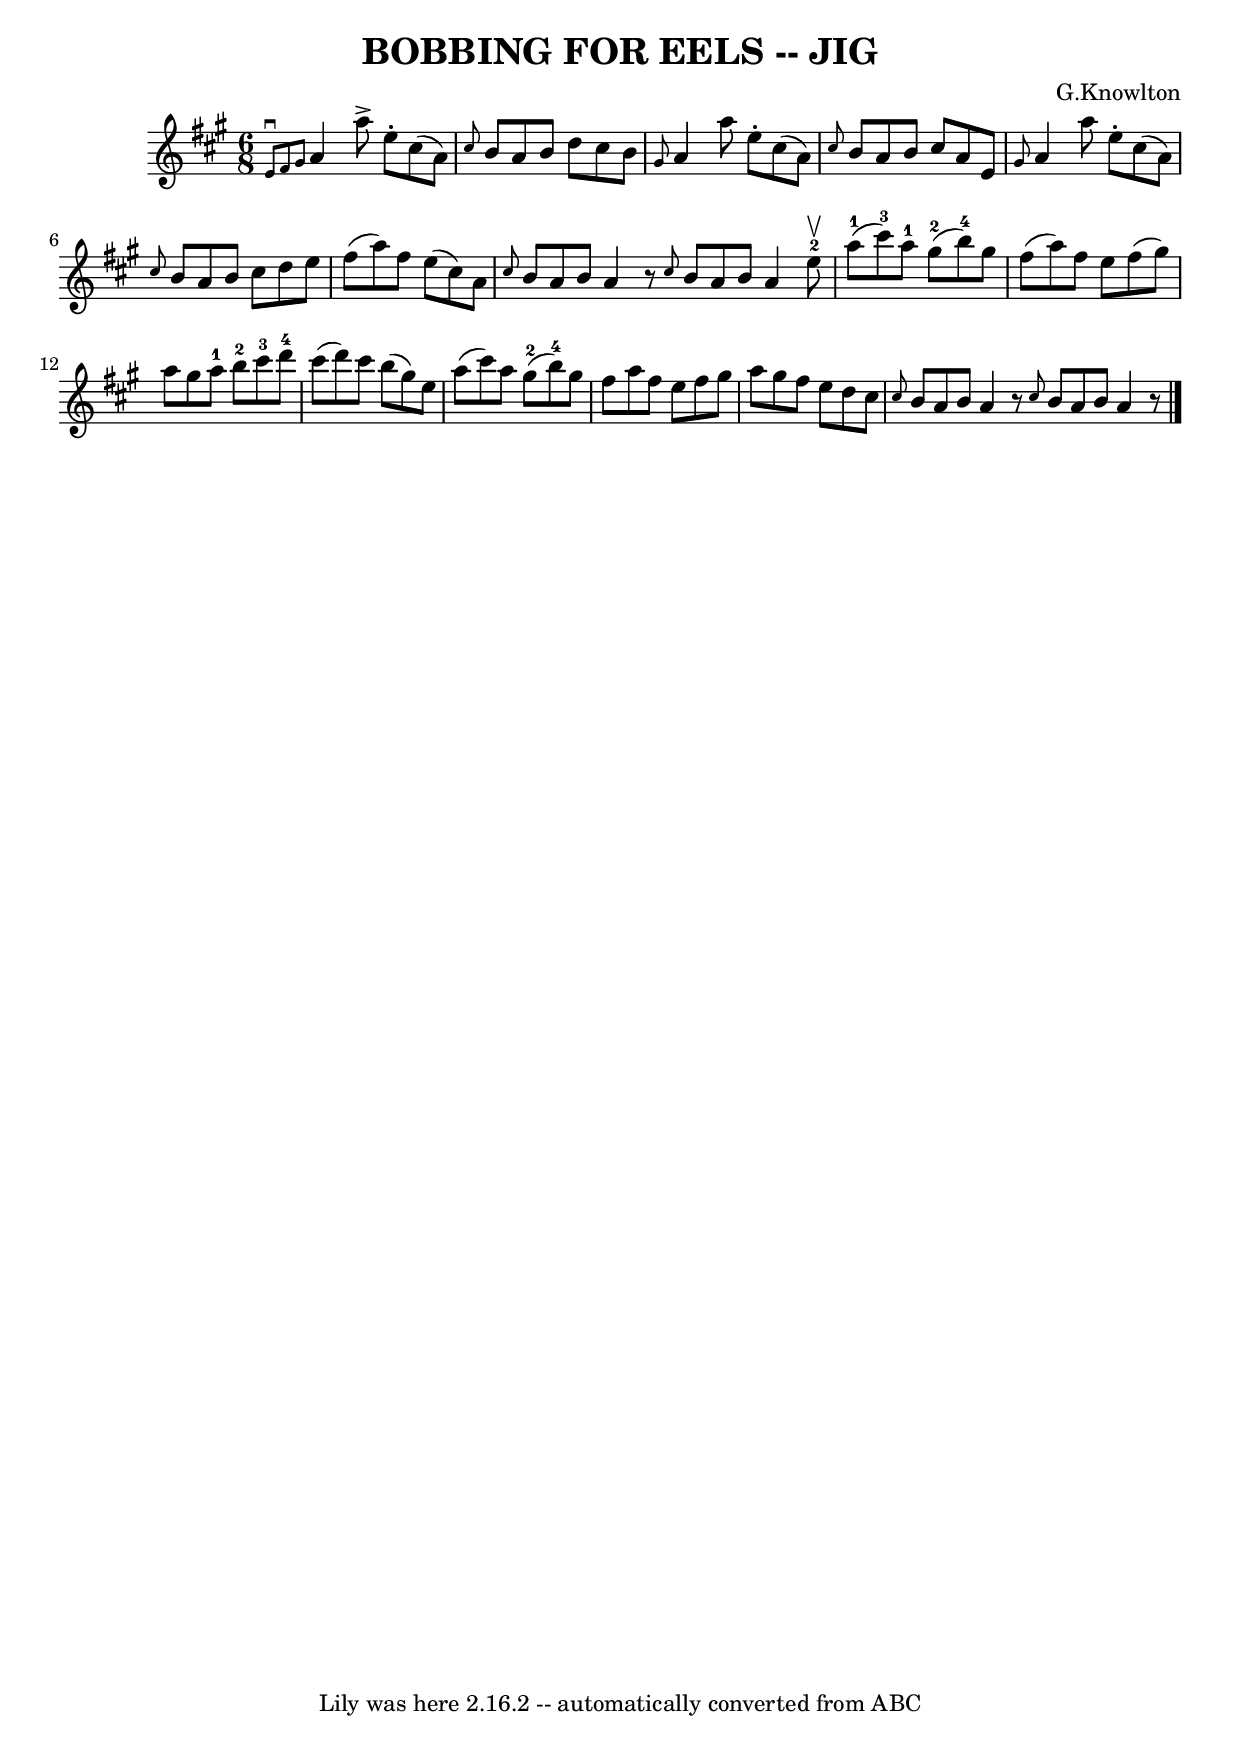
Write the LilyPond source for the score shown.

\version "2.16.2"
\include "Mammoth.ily"
\header {
  %% book = "Ryan's Mammoth Collection of Fiddle Tunes"
  composer = "G.Knowlton"
  crossRefNumber = "1"
  footnotes = ""
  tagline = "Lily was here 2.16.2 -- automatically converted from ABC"
  title = "BOBBING FOR EELS -- JIG"

}
voicedefault =  {


  \time 6/8 
  \key a \major
  \grace { e'8^\downbow fis'8 gis'8  
	 } a'4   
  a''8^\accent e''8 -. cis''8 (a'8)   |
  \grace { cis''8  
	 }  
  b'8 a'8 b'8 d''8 cis''8 b'8        |
  \grace { gis'8  

	 } a'4 a''8 e''8 -. cis''8 (a'8)   |
  \grace { cis''8  

	 } b'8 a'8 b'8 cis''8 a'8 e'8        |
  \grace {    
    gis'8  
  } a'4 a''8 e''8 -. cis''8 (a'8)   |
  \grace {    
    cis''8  
  } b'8 a'8 b'8 cis''8 d''8 e''8        |
  
  fis''8 (a''8) fis''8 e''8 (cis''8) a'8    |
  \grace {  
    cis''8  
  } b'8 a'8 b'8 a'4    r8   \bar ":|" \grace { cis''8  
					     }  
  b'8 a'8 b'8 a'4    \bar "|."     \bar "|:" e''8-2^\upbow       
  |
  a''8-1(cis'''8-3) a''8-1 gis''8-2(b''8 -4) gis''8    |
  fis''8 (a''8) fis''8 e''8 fis''8 (
  gis''8)       |
  a''8 gis''8 a''8-1 b''8-2   
  cis'''8-3 d'''8-4   |
  cis'''8 (d'''8) cis'''8 b''8 
  (gis''8) e''8        |
  a''8 (cis'''8) a''8 gis''8 -2(b''8-4) gis''8    |
  fis''8 a''8 fis''8 e''8    
  fis''8 gis''8        |
  a''8 gis''8 fis''8 e''8 d''8    
  cis''8    |
  \grace { cis''8  
	 } b'8 a'8 b'8 a'4    r8   
  \bar ":|" \grace { cis''8  
		   } b'8 a'8 b'8 a'4    r8   \bar "|."   

}

\score{
  <<

    \context Staff="default"
    {
      \voicedefault 
      
    }

  >>
  \layout {
    
  }
  \midi {
  }

}
